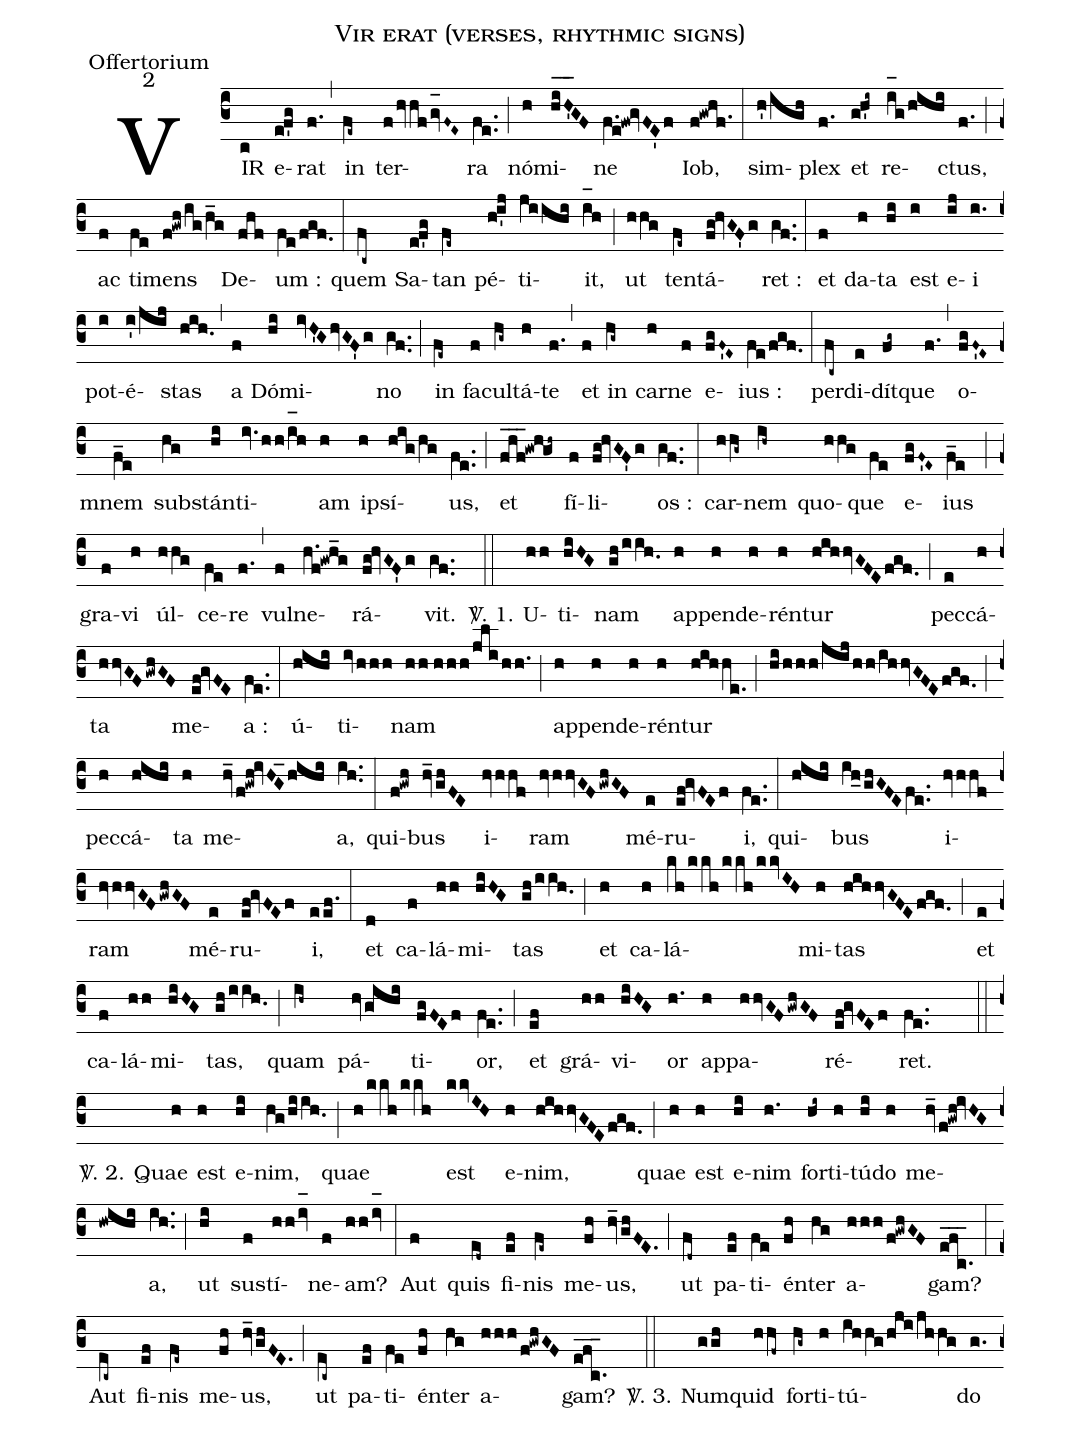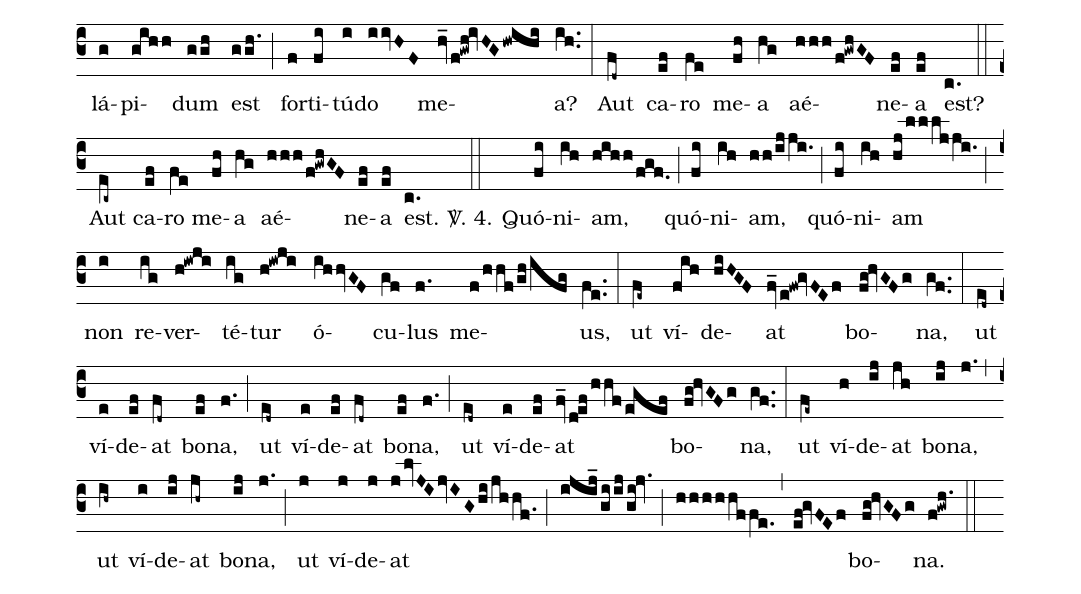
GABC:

name:Vir erat (verses, rhythmic signs);
office-part:Offertorium;
mode:2;
%%
(c3) VIR(c) e(ef'g)rat(f.) (,) in(fe~) ter(f/hvhfgv_[oh:h]F~E~)ra(fe..) (;) nó(h)mi(hi_[oh:h]H'_[oh:h]GF)ne(f.e!fw!gvFE'f) Iob,(f!gwhf.1) (:) sim(h'/igh)plex(f.) et(gh'i~) re(i_[oh:h]g/hihi)ctus,(f.) (;) ac(f) ti(fe)mens(f!gwh/ig/h_g) De(fhf)um :(fe/fgf.) (:) quem(fc~) Sa(ef'g)tan(fe~) pé(hi'j)ti(jiihi)it,(i_[oh:h]h) (;) ut(hhg) ten(fe~)tá(fg!hvGF'g)ret :(gf..) (:) et(f) da(h)ta(hi) est(i) e(ij)i(i.) pot(i)é(i'/jij)stas(hih.) (,) a(f) Dó(hi)mi(ivH'GhvGF'g)no(gf..) (;) in(fe~) fa(f)cul(hg~)tá(h)te(f.) (,) et(f) in(hg~) car(h)ne(f) e(fgF~'E~)ius :(fe/fgf.) (:) per(fc~)di(e)dít(fg~)que(f.) (,) o(fgF~'E~)mnem(f_e) sub(hg)stán(hi)ti(iv.hh/i_[oh:h]h)am(h) i(h)psí(hig/hg)us,(fe..) (;) et(fhf___!gw!h!gh~) fí(f)li(fg!hvGF'g)os :(gf..) (:) car(hhg~)nem(ih~) quo(hhg)que(fe) e(fgF~'E~)ius(f_e) (;) gra(f)vi(h) úl(hhg)ce(fe)re(f.) (,) vul(f)ne(h.f!gwh_g)rá(fg!hvGF'g)vit.(gf..) (::)
<sp>V/</sp>. 1. U(hh)ti(hiHG)nam(gh/iih.0) ap(h)pen(h)de(h)rén(h)tur(hihhvGFEfgf.) (;)  pec(e)cá(h)ta(hhvGFgwhGF) me(ef!gvFE)a :(fe..) (:) ú(hihi)ti(ivhhh)nam(hh//hhh/jlihh.) (;) ap(h)pen(h)de(h)rén(h)tur(hihhe.) (;) (hi/hhh/jij/hh/ihhvGFEfgf.) (;) pec(h)cá(hihi)ta(h) me(hv_f!gwh!ivHG_[oh:h]hihi)a,(ih..) (:) qui(f!gwh)bus(hv_ghFE) i(hvhhf)ram(hvhhvGFgwhGF) mé(e)ru(ef!gvFEf)i,(fe..) (:) qui(hihi)bus(ih_ghGFEfe..) i(hvhhf)ram(hvhhvGFgwhGF) mé(e)ru(ef!gvFEf)i,(eef.) (:) et(d) ca(f)lá(hh)mi(hiHG)tas(gh/iih.0) (;) et(h) ca(h)lá(kh/kkh/kkh/kkvIH)mi(h)tas(hihhvGFEfgf.) (;) et(e) ca(f)lá(hh)mi(hiHG)tas,(gh/iih.0) (;) quam(ih~) pá(hvgihi)ti(fgFEf)or,(fe..) (;) et(ef) grá(hh)vi(hiHG)or(h.) ap(h)pa(hhvGFgwhGF)ré(ef!gvFEf)ret.(fe..) (::)
<sp>V/</sp>. 2. Quae(h) est(h) e(hi)nim,(hg/hiih.0) (;) quae(h/kkh/kkh) est(kkvIH) e(h)nim,(hihhvGFEfgf.) (;) quae(h) est(h) e(hi)nim(h.) for(hi~)ti(h)tú(hi)do(h) me(hv_f!gwh!ivHGhwihi)a,(ih..) (;) ut(hi) sus(f)tí(hh/iv_[oh:h])ne(f)am?(hh/iv_[oh:h]) (:) Aut(f) quis(ed~) fi(ef)nis(fe~) me(fh)us,(hv_ghFE.) (;) ut(fd~) pa(ef)ti(fe)én(fh)ter(hg) a(hhh/f!gwhGF)gam?(efc.___) (:) Aut(ec~) fi(ef)nis(fe~) me(fh)us,(hv_ghFE.) (;) ut(ec~) pa(ef)ti(fe)én(fh)ter(hg) a(hhh/f!gwhGF)gam?(efc.___) (::)
<sp>V/</sp>. 3. Num(ggh)quid(hhf~) for(hg~)ti(h)tú(ihhg/hji/jhhg)do(g.) lá(g)pi(gihh)dum(ggh) est(ggh.) (;) for(f)ti(fi)tú(i)do(iivHF) me(hv_f!gwh!ivHGhwihi)a?(ih..) (:) Aut(fd~) ca(ef)ro(fe) me(fh)a(hg) aé(hhh/f!gwhGF)ne(ef)a(ef) est?(c.) (::) Aut(ec~) ca(ef)ro(fe) me(fh)a(hg) aé(hhh/f!gwhGF)ne(ef)a(ef) est.(c.) (::)
<sp>V/</sp>. 4. Quó(fi)ni(ih)am,(hihh/fgf.) (;) quó(fi)ni(ih)am,(hh/ijji.) (;) quó(fi)ni(ih)am(hj/llljji.) (;) non(i) re(ig)ver(h!iwji)té(ig)tur(h!iwji) ó(ihhvGF)cu(gf)lus(f.) me(f/hhf/gh/ifg)us,(fe..) (:) ut(fe~) ví(fih)de(hiHGF)at(fv_e!fw!gvFEf) bo(fg!hvGFg)na,(gf..) (:) ut(ed~) ví(e)de(ef)at(fd~) bo(ef)na,(f.) (;) ut(ed~) ví(e)de(ef)at(fd~) bo(ef)na,(f.) (;) ut(ed~) ví(e)de(ef)at(fv_defhhfegef) bo(fg!hvGFg)na,(gf..) (:) ut(fe~) ví(h)de(ij)at(jh) bo(ij)na,(j.) (,) ut(ih~) ví(i)de(ij)at(jh~) bo(ij)na,(j.) (;) ut(j) ví(j)de(j)at(j/lvJIjvIGhi/jhhf.) (;) (ijij_/gi/ij/gi!jv.) (;) (hhhhhffe.) (,) (ef!gvFEf) bo(fg!hvGFg)na.(f!gwh.) (::)
